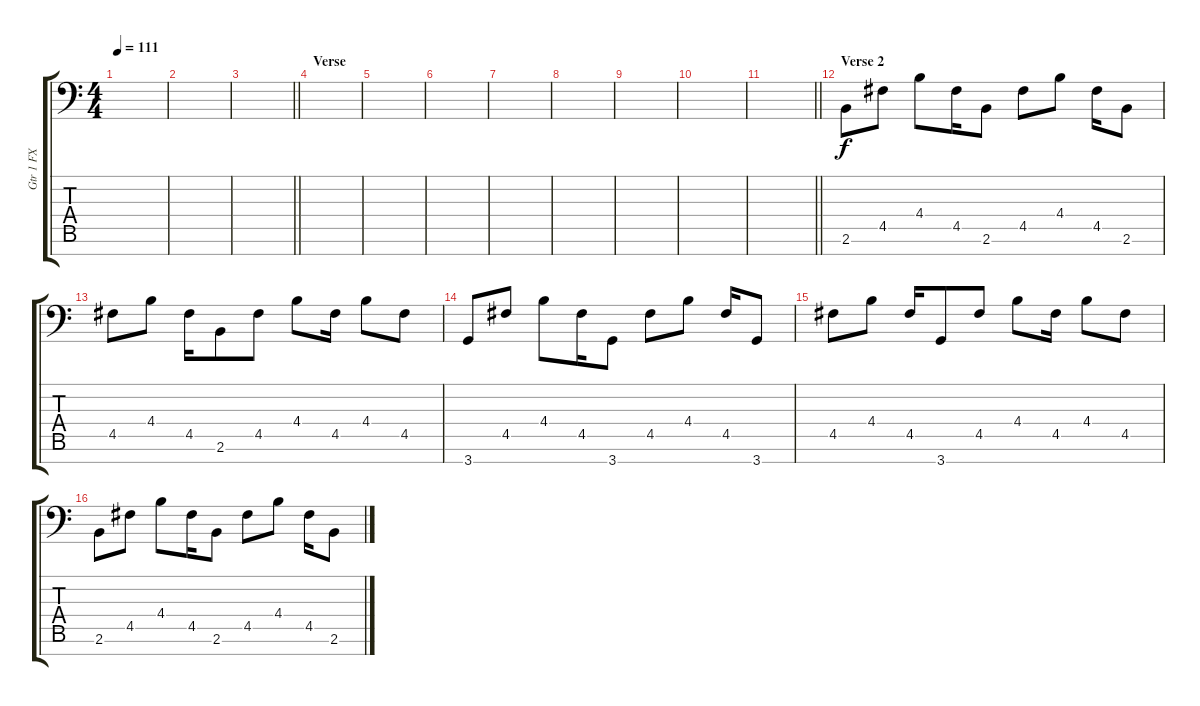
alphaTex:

\track ("Gtr 1 FX" "Gtr 1 FX") {instrument overdrivenguitar}
\staff {score tabs}
\tuning (A3 F3 C3 G2 D2 A1 E1) {hide}
\ts (4 4)
\tempo 111
\clef f4
\ks c
|
|
\barLineRight lightlight
|
\section ("" "Verse")
|
|
|
|
|
|
|
\barLineRight lightlight
|
\section ("" "Verse 2")
2.6.8{volume 8} 4.5.8 4.4.8 4.5.16 2.6.8 4.5.8 4.4.8 4.5.16 2.6.8 |
4.5.8 4.4.8 4.5.16 2.6.8 4.5.8 4.4.8 4.5.16 4.4.8 4.5.8 |
3.7.8 4.5.8 4.4.8 4.5.16 3.7.8 4.5.8 4.4.8 4.5.16 3.7.8 |
4.5.8 4.4.8 4.5.16 3.7.8 4.5.8 4.4.8 4.5.16 4.4.8 4.5.8 |
2.6.8 4.5.8 4.4.8 4.5.16 2.6.8 4.5.8 4.4.8 4.5.16 2.6.8
